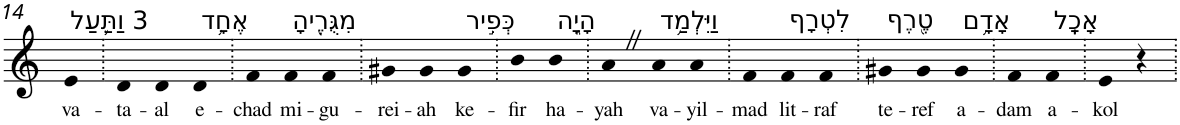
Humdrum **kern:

**kern	**text
*part1	*part1
*staff1	*staff1
*I"Piano	*
*I'Pno	*
!!LO:PB:g=z
*clefG2	*
*k[]	*
=14	=14
!LO:TX:a:t=3 וַתַּ֛עַל	!
!	!LO:LY:b
4e	va-
=15.	=15.
!	!LO:LY:b
4d	-ta-
!	!LO:LY:b
4d	-al
!LO:TX:a:t=אֶחָ֥ד	!
!	!LO:LY:b
4d	e-
=16.	=16.
!	!LO:LY:b
4f	-chad
!LO:TX:a:t=מִגֻּרֶ֖יהָ	!
!	!LO:LY:b
4f	mi-
!	!LO:LY:b
4f	-gu-
=17.	=17.
!	!LO:LY:b
4g#X	-rei-
!	!LO:LY:b
4g#	-ah
!LO:TX:a:t=כְּפִ֣יר	!
!	!LO:LY:b
4g#	ke-
=18.	=18.
!	!LO:LY:b
4b	-fir
!LO:TX:a:t=הָיָ֑ה	!
!	!LO:LY:b
4b	ha-
=19.	=19.
!	!LO:LY:b
4aZ	-yah
!LO:TX:a:t=וַיִּלְמַ֥ד	!
!	!LO:LY:b
4a	va-
!	!LO:LY:b
4a	-yil-
=20.	=20.
!	!LO:LY:b
4f	-mad
!LO:TX:a:t=לִטְרָף	!
!	!LO:LY:b
4f	lit-
!	!LO:LY:b
4f	-raf
=21.	=21.
!LO:TX:a:t=טֶ֖רֶף	!
!	!LO:LY:b
4g#X	te-
!	!LO:LY:b
4g#	-ref
!LO:TX:a:t=אָדָ֥ם	!
!	!LO:LY:b
4g#	a-
=22.	=22.
!	!LO:LY:b
4f	-dam
!LO:TX:a:t=אָכָֽל	!
!	!LO:LY:b
4f	a-
=23.	=23.
!	!LO:LY:b
4e	-kol
4r	.
=.	=.
*-	*-
